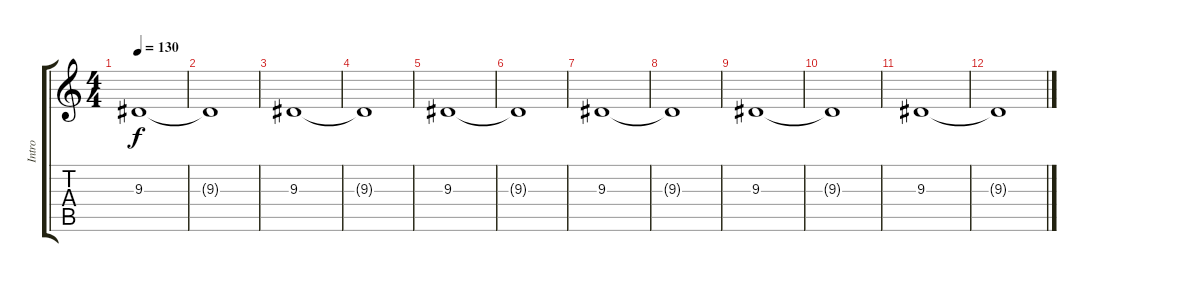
\track ("Intro" "Intro") {instrument tubularbells}
\staff {score tabs}
\tuning (Eb4 Bb3 Gb3 Db3 Ab2 Eb2) {hide}
\ts (4 4)
\tempo 130
\clef g2
\ks c
9.3.1{dy f instrument tubularbells} |
9.3{t}.1 |
9.3.1 |
9.3{t}.1 |
9.3.1 |
9.3{t}.1 |
9.3.1 |
9.3{t}.1 |
9.3.1 |
9.3{t}.1 |
9.3.1 |
9.3{t}.1
